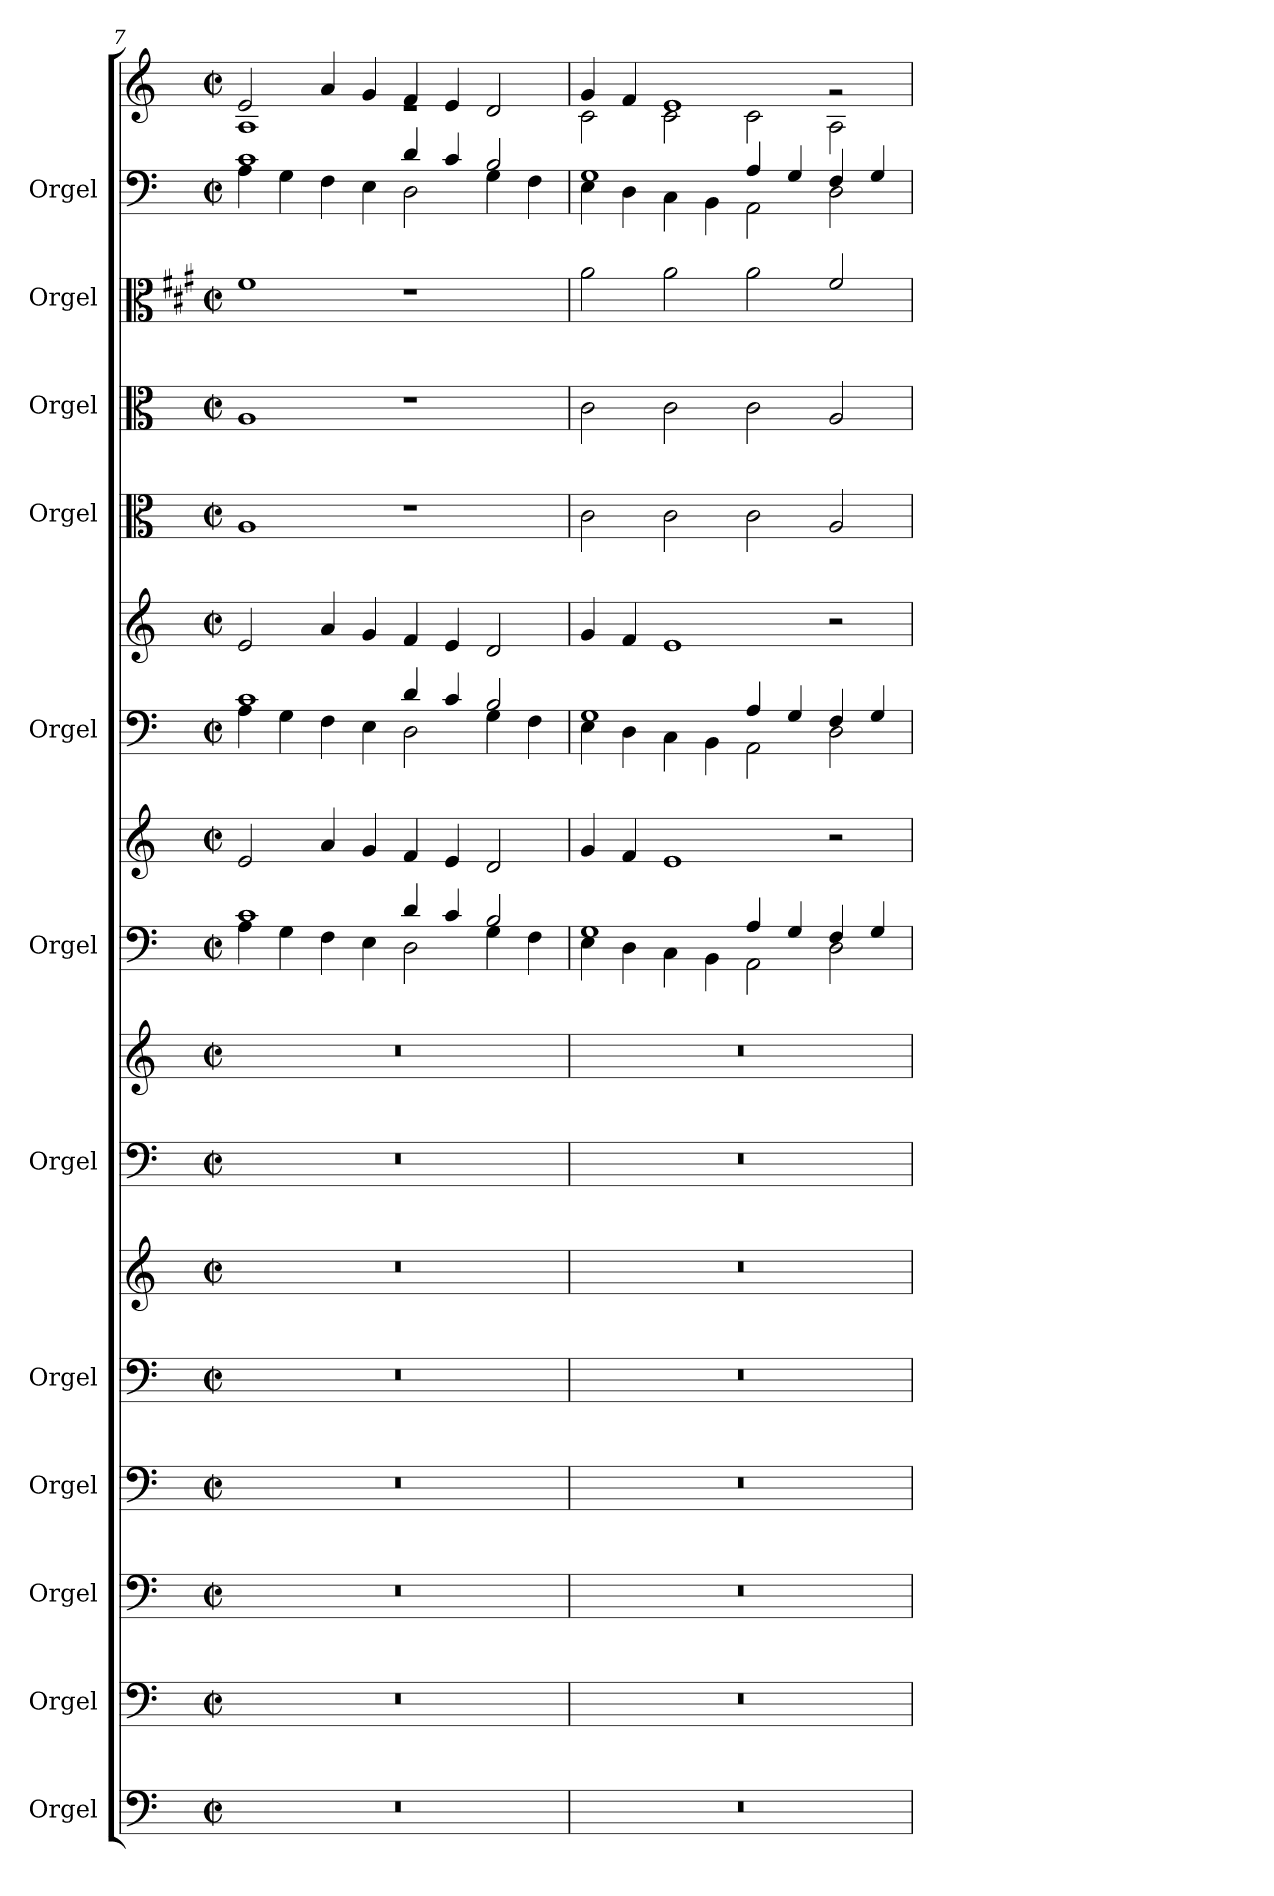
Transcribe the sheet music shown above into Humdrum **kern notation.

**kern	**kern	**kern	**kern	**kern	**kern	**kern	**kern	**kern	**kern	**kern	**kern	**kern	**kern	**kern	**kern	**kern
*part12	*part11	*part10	*part9	*part8	*part8	*part7	*part7	*part6	*part6	*part5	*part5	*part4	*part3	*part2	*part1	*part1
*staff17	*staff16	*staff15	*staff14	*staff13	*staff12	*staff11	*staff10	*staff9	*staff8	*staff7	*staff6	*staff5	*staff4	*staff3	*staff2	*staff1
*I"Orgel	*I"Orgel	*I"Orgel	*I"Orgel	*I"Orgel	*	*I"Orgel	*	*I"Orgel	*	*I"Orgel	*	*I"Orgel	*I"Orgel	*I"Orgel	*I"Orgel	*
*I'Org.	*I'Org.	*I'Org.	*I'Org.	*I'Org.	*	*I'Org.	*	*I'Org.	*	*I'Org.	*	*I'Org.	*I'Org.	*I'Org.	*	*
*clefF4	*clefF4	*clefF4	*clefF4	*clefF4	*clefG2	*clefF4	*clefG2	*clefF4	*clefG2	*clefF4	*clefG2	*clefC3	*clefC3	*clefC3	*clefF4	*clefG2
*	*	*	*	*	*	*	*	*	*	*	*	*	*	*ITrd5c9	*	*
*k[]	*k[]	*k[]	*k[]	*k[]	*k[]	*k[]	*k[]	*k[]	*k[]	*k[]	*k[]	*k[]	*k[]	*k[]	*k[]	*k[]
*M4/2	*M4/2	*M4/2	*M4/2	*M4/2	*M4/2	*M4/2	*M4/2	*M4/2	*M4/2	*M4/2	*M4/2	*M4/2	*M4/2	*M4/2	*M4/2	*M4/2
*met(c|)	*met(c|)	*met(c|)	*met(c|)	*met(c|)	*met(c|)	*met(c|)	*met(c|)	*met(c|)	*met(c|)	*met(c|)	*met(c|)	*met(c|)	*met(c|)	*met(c|)	*met(c|)	*met(c|)
=7	=7	=7	=7	=7	=7	=7	=7	=7	=7	=7	=7	=7	=7	=7	=7	=7
*	*	*	*	*	*	*	*	*^	*	*^	*	*	*	*	*^	*^
0r	0r	0r	0r	0r	0r	0r	0r	1c	4A\	2e/	1c	4A\	2e/	1A	1A	1A	1c	4A\	2e/	1A
.	.	.	.	.	.	.	.	.	4G\	.	.	4G\	.	.	.	.	.	4G\	.	.
.	.	.	.	.	.	.	.	.	4F\	4a/	.	4F\	4a/	.	.	.	.	4F\	4a/	.
.	.	.	.	.	.	.	.	.	4E\	4g/	.	4E\	4g/	.	.	.	.	4E\	4g/	.
.	.	.	.	.	.	.	.	4d/	2D\	4f/	4d/	2D\	4f/	1r	1r	1r	4d/	2D\	4f/	1re
.	.	.	.	.	.	.	.	4c/	.	4e/	4c/	.	4e/	.	.	.	4c/	.	4e/	.
.	.	.	.	.	.	.	.	2B/	4G\	2d/	2B/	4G\	2d/	.	.	.	2B/	4G\	2d/	.
.	.	.	.	.	.	.	.	.	4F\	.	.	4F\	.	.	.	.	.	4F\	.	.
=8	=8	=8	=8	=8	=8	=8	=8	=8	=8	=8	=8	=8	=8	=8	=8	=8	=8	=8	=8	=8
0r	0r	0r	0r	0r	0r	0r	0r	1G	4E\	4g/	1G	4E\	4g/	2c\	2c\	2c\	1G	4E\	4g/	2c\
.	.	.	.	.	.	.	.	.	4D\	4f/	.	4D\	4f/	.	.	.	.	4D\	4f/	.
.	.	.	.	.	.	.	.	.	4C\	1e	.	4C\	1e	2c\	2c\	2c\	.	4C\	1e	2c\
.	.	.	.	.	.	.	.	.	4BB\	.	.	4BB\	.	.	.	.	.	4BB\	.	.
.	.	.	.	.	.	.	.	4A/	2AA\	.	4A/	2AA\	.	2c\	2c\	2c\	4A/	2AA\	.	2c\
.	.	.	.	.	.	.	.	4G/	.	.	4G/	.	.	.	.	.	4G/	.	.	.
.	.	.	.	.	.	.	.	4F/	2D\	2r	4F/	2D\	2r	2A/	2A/	2A/	4F/	2D\	2rg	2A\
.	.	.	.	.	.	.	.	4G/	.	.	4G/	.	.	.	.	.	4G/	.	.	.
*	*	*	*	*	*	*	*	*	*	*	*	*	*	*	*	*	*v	*v	*	*
*	*	*	*	*	*	*	*	*v	*v	*	*v	*v	*	*	*	*	*	*v	*v
=	=	=	=	=	=	=	=	=	=	=	=	=	=	=	=	=
*-	*-	*-	*-	*-	*-	*-	*-	*-	*-	*-	*-	*-	*-	*-	*-	*-
